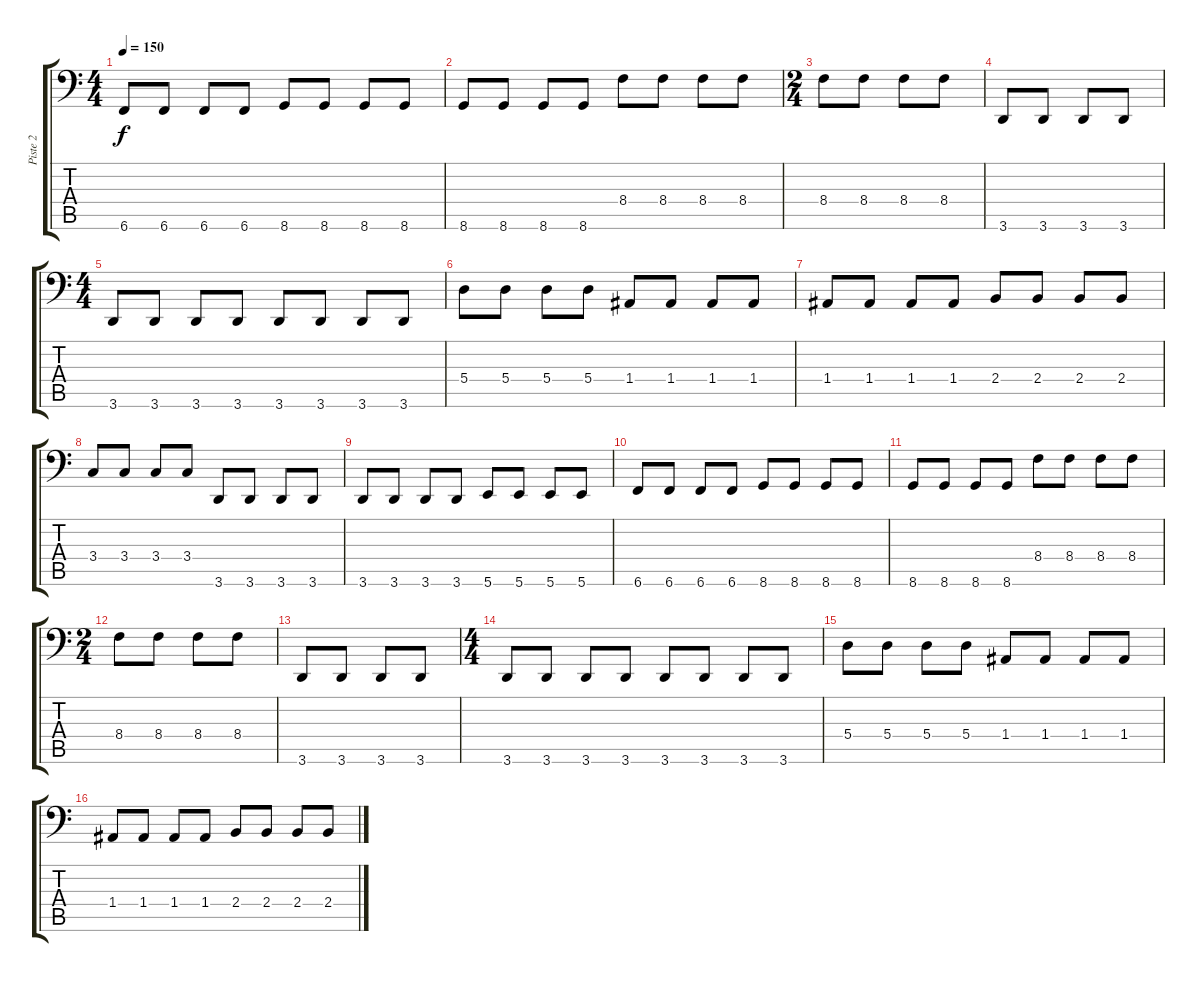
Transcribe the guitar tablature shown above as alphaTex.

\track ("Piste 2" "Piste 2") {instrument electricbassfinger}
\staff {score tabs}
\tuning (C3 G2 D2 A1 E1 B0) {hide}
\ts (4 4)
\tempo 150
\clef f4
\ks c
6.6.8{dy f} 6.6.8 6.6.8 6.6.8 8.6.8 8.6.8 8.6.8 8.6.8 |
8.6.8 8.6.8 8.6.8 8.6.8 8.4.8 8.4.8 8.4.8 8.4.8 |
\ts (2 4)
8.4.8 8.4.8 8.4.8 8.4.8 |
3.6.8 3.6.8 3.6.8 3.6.8 |
\ts (4 4)
3.6.8 3.6.8 3.6.8 3.6.8 3.6.8 3.6.8 3.6.8 3.6.8 |
5.4.8 5.4.8 5.4.8 5.4.8 1.4.8 1.4.8 1.4.8 1.4.8 |
1.4.8 1.4.8 1.4.8 1.4.8 2.4.8 2.4.8 2.4.8 2.4.8 |
3.4.8 3.4.8 3.4.8 3.4.8 3.6.8 3.6.8 3.6.8 3.6.8 |
3.6.8 3.6.8 3.6.8 3.6.8 5.6.8 5.6.8 5.6.8 5.6.8 |
6.6.8 6.6.8 6.6.8 6.6.8 8.6.8 8.6.8 8.6.8 8.6.8 |
8.6.8 8.6.8 8.6.8 8.6.8 8.4.8 8.4.8 8.4.8 8.4.8 |
\ts (2 4)
8.4.8 8.4.8 8.4.8 8.4.8 |
3.6.8 3.6.8 3.6.8 3.6.8 |
\ts (4 4)
3.6.8 3.6.8 3.6.8 3.6.8 3.6.8 3.6.8 3.6.8 3.6.8 |
5.4.8 5.4.8 5.4.8 5.4.8 1.4.8 1.4.8 1.4.8 1.4.8 |
1.4.8 1.4.8 1.4.8 1.4.8 2.4.8 2.4.8 2.4.8 2.4.8
